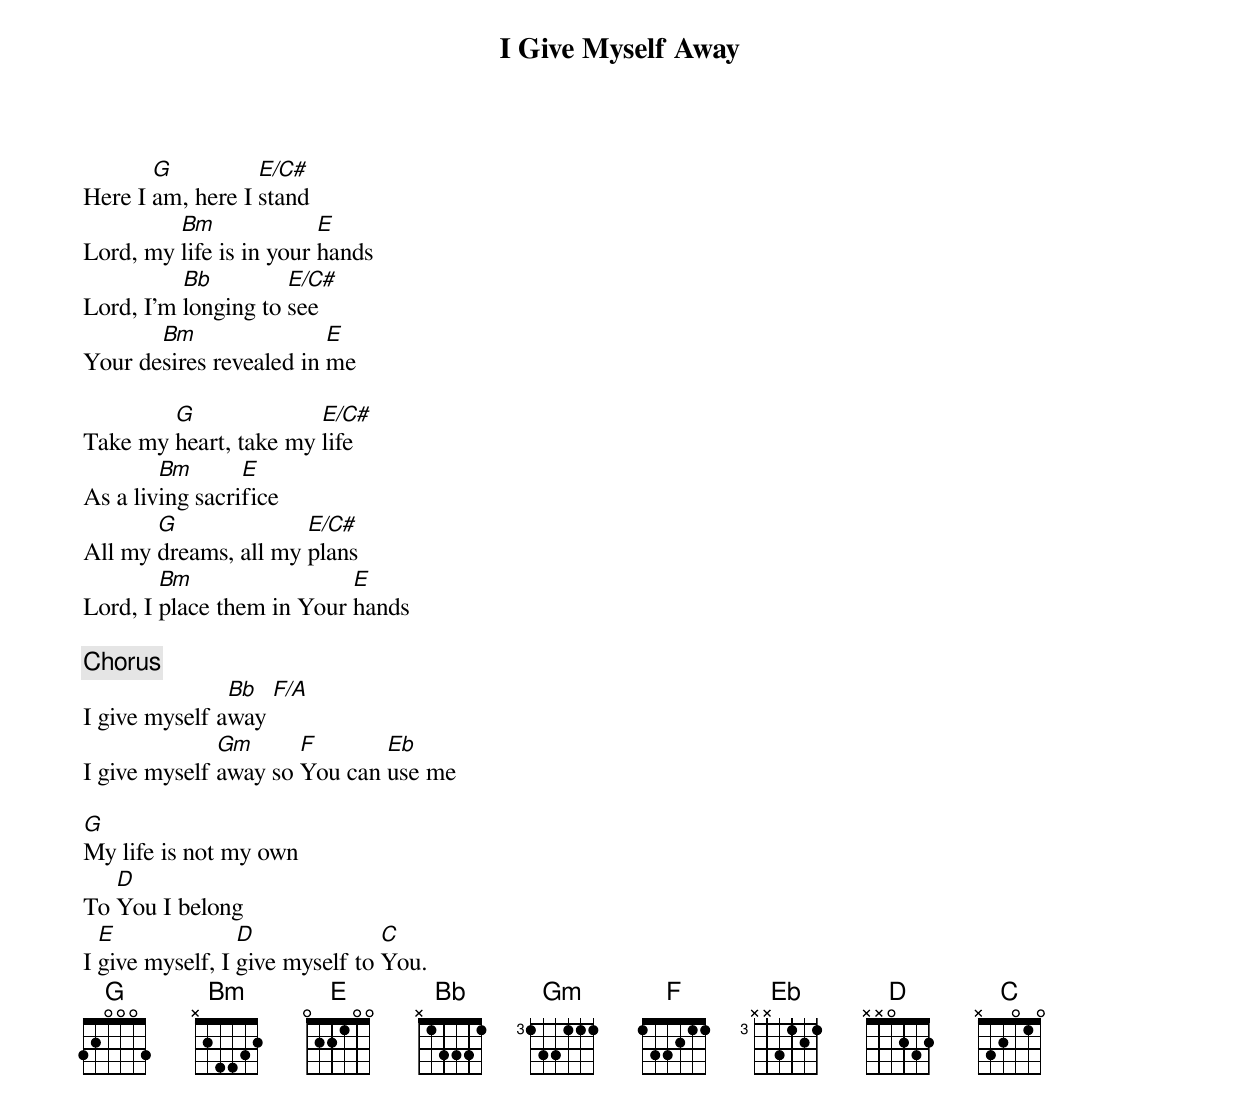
{Title: I Give Myself Away}

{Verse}
Here I [G]am, here I [E/C#]stand
Lord, my [Bm]life is in your [E]hands
Lord, I'm [Bb]longing to [E/C#]see
Your de[Bm]sires revealed in [E]me

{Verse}
Take my [G]heart, take my [E/C#]life
As a liv[Bm]ing sacri[E]fice
All my [G]dreams, all my [E/C#]plans
Lord, I [Bm]place them in Your [E]hands

{Chorus}
I give myself a[Bb]way [F/A]
I give myself [Gm]away so [F]You can [Eb]use me

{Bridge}
[G]My life is not my own
To [D]You I belong
I [E]give myself, I [D]give myself to [C]You.
